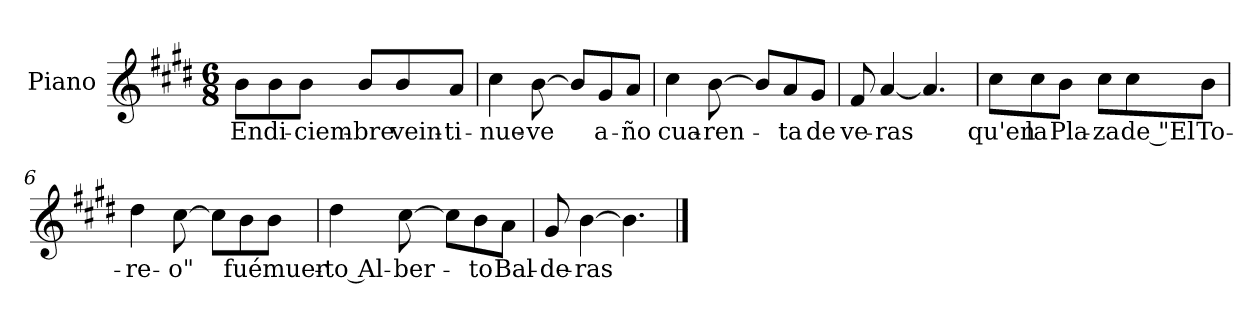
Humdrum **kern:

**kern	**text
*part1	*part1
*staff1	*staff1
*I"Piano	*
*I'Pno.	*
*clefG2	*
*k[f#c#g#d#]	*
*E:	*
*M6/8	*
=1	=1
8b\L	En
8b\	di-
8b\J	-ciem-
8b/L	-bre
8b/	vein-
8a/J	-ti-
=2	=2
4cc#\	-nue-
[8b\	-ve
8b/L]	.
8g#/	a-
8a/J	-ño
=3	=3
4cc#\	cua-
[8b\	-ren-
8b/L]	.
8a/	-ta
8g#/J	de
=4	=4
8f#/	ve-
[4a/	-ras
4.a/]	.
=5	=5
8cc#\L	qu'en
8cc#\	la
8b\J	Pla-
8cc#\L	-za
8cc#\	de "El
8b\J	To-
=6	=6
4dd#\	-re-
[8cc#\	-o"
8cc#\L]	.
8b\	fué
8b\J	muer-
=7	=7
4dd#\	-to Al-
[8cc#\	-ber-
8cc#\L]	.
8b\	-to
8a\J	Bal-
=8	=8
8g#/	-de-
[4b\	-ras
4.b\]	.
==	==
*-	*-
